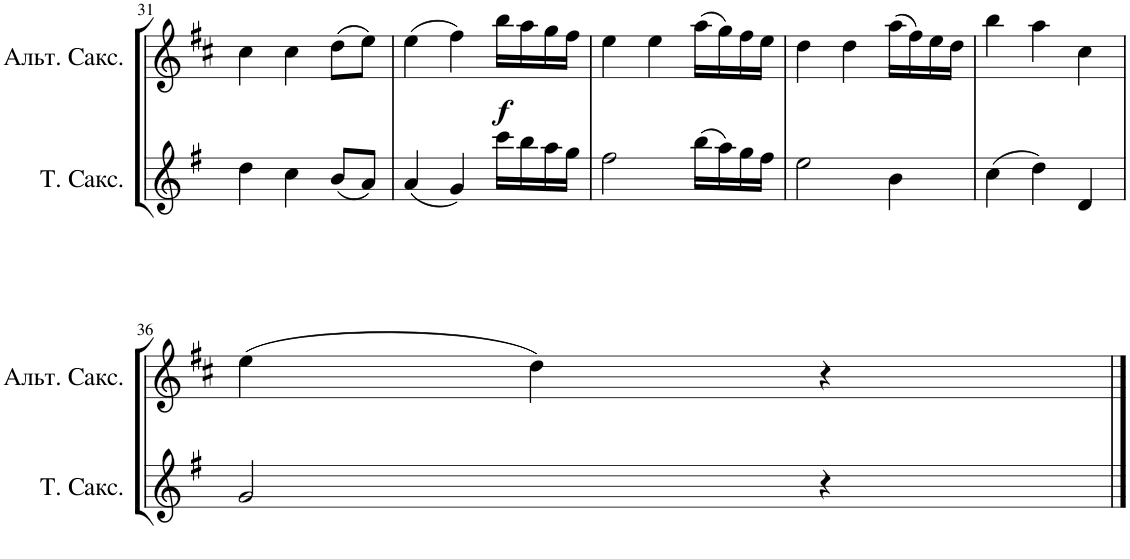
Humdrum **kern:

**kern	**kern	**dynam
*part2	*part1	*part1
*staff2	*staff1	*staff1
*I"Теноровый саксофон	*I"Альтовый саксофон	*
!!LO:PB:g=z
*clefG2	*clefG2	*
*Trd8c14	*Trd5c9	*
*k[f#]	*k[f#c#]	*
*M3/4	*M3/4	*
=31	=31	=31
4dd\	4cc#\	.
4cc\	4cc#\	.
(8b/L	(8dd\L	.
8a/J)	8ee\J)	.
=32	=32	=32
(4a/	(4ee\	.
4g/)	4ff#\)	.
!	!	!LO:DY:b
16ccc\LL	16bb\LL	f
16bb\	16aa\	.
16aa\	16gg\	.
16gg\JJ	16ff#\JJ	.
=33	=33	=33
2ff#\	4ee\	.
.	4ee\	.
(16bb\LL	(16aa\LL	.
16aa\)	16gg\)	.
16gg\	16ff#\	.
16ff#\JJ	16ee\JJ	.
=34	=34	=34
2ee\	4dd\	.
.	4dd\	.
4b\	(16aa\LL	.
.	16ff#\)	.
.	16ee\	.
.	16dd\JJ	.
=35	=35	=35
(4cc\	4bb\	.
4dd\)	4aa\	.
4d/	4cc#\	.
!!LO:LB:g=z
=36	=36	=36
2g/	(4ee\	.
.	4dd\)	.
4r	4r	.
==	==	==
*-	*-	*-
